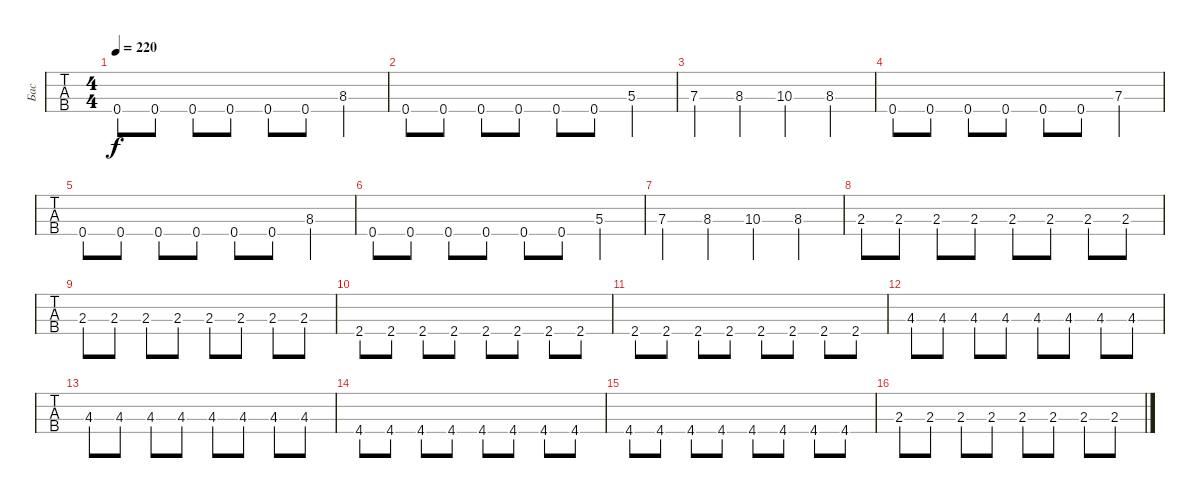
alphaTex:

\track ("Бас" "Бас") {instrument electricbassfinger}
\staff {tabs}
\tuning (G2 D2 A1 E1) {hide}
\ts (4 4)
\tempo 220
\clef f4
\ks c
0.4.8{dy f} 0.4.8 0.4.8 0.4.8 0.4.8 0.4.8 8.3.4 |
0.4.8 0.4.8 0.4.8 0.4.8 0.4.8 0.4.8 5.3.4 |
7.3.4 8.3.4 10.3.4 8.3.4 |
0.4.8 0.4.8 0.4.8 0.4.8 0.4.8 0.4.8 7.3.4 |
0.4.8 0.4.8 0.4.8 0.4.8 0.4.8 0.4.8 8.3.4 |
0.4.8 0.4.8 0.4.8 0.4.8 0.4.8 0.4.8 5.3.4 |
7.3.4 8.3.4 10.3.4 8.3.4 |
2.3.8 2.3.8 2.3.8 2.3.8 2.3.8 2.3.8 2.3.8 2.3.8 |
2.3.8 2.3.8 2.3.8 2.3.8 2.3.8 2.3.8 2.3.8 2.3.8 |
2.4.8 2.4.8 2.4.8 2.4.8 2.4.8 2.4.8 2.4.8 2.4.8 |
2.4.8 2.4.8 2.4.8 2.4.8 2.4.8 2.4.8 2.4.8 2.4.8 |
4.3.8 4.3.8 4.3.8 4.3.8 4.3.8 4.3.8 4.3.8 4.3.8 |
4.3.8 4.3.8 4.3.8 4.3.8 4.3.8 4.3.8 4.3.8 4.3.8 |
4.4.8 4.4.8 4.4.8 4.4.8 4.4.8 4.4.8 4.4.8 4.4.8 |
4.4.8 4.4.8 4.4.8 4.4.8 4.4.8 4.4.8 4.4.8 4.4.8 |
2.3.8 2.3.8 2.3.8 2.3.8 2.3.8 2.3.8 2.3.8 2.3.8
